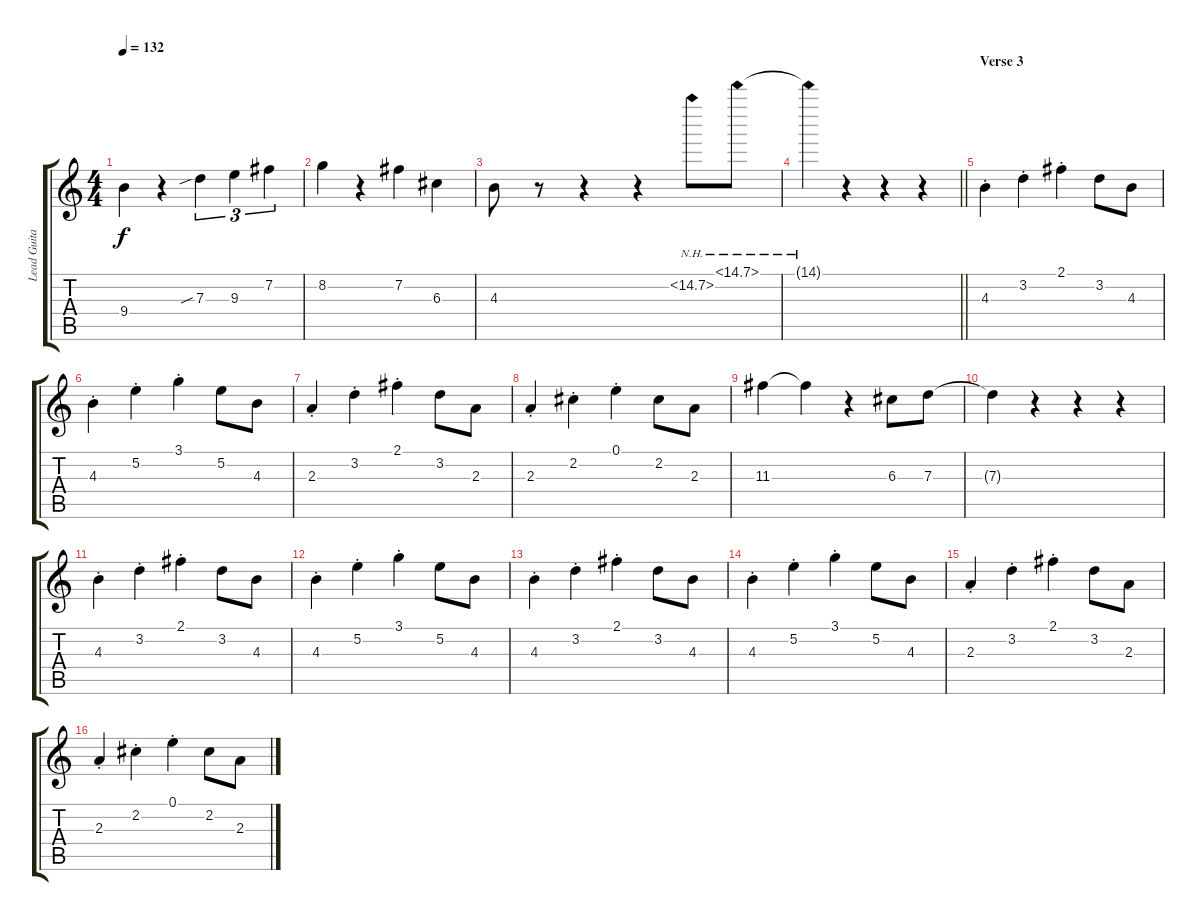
\track ("Lead Guitar" "Lead Guita") {instrument overdrivenguitar}
\staff {score tabs}
\tuning (E4 B3 G3 D3 A2 E2) {hide}
\ts (4 4)
\tempo 132
\clef g2
\ks c
9.4.4{dy f} r.4 7.3{sib}.4{tu (3 2)} 9.3.4{tu (3 2)} 7.2.4{tu (3 2)} |
8.2.4 r.4 7.2.4 6.3.4 |
4.3.8 r.8 r.4 r.4 14.2{nh}.8 14.1{nh}.8 |
\barLineRight lightlight
14.1{nh t}.4 r.4 r.4 r.4 |
\section ("" "Verse 3")
4.3{st}.4 3.2{st}.4 2.1{st}.4 3.2.8 4.3.8 |
4.3{st}.4 5.2{st}.4 3.1{st}.4 5.2.8 4.3.8 |
2.3{st}.4 3.2{st}.4 2.1{st}.4 3.2.8 2.3.8 |
2.3{st}.4 2.2{st}.4 0.1{st}.4 2.2.8 2.3.8 |
11.3.4 11.3{t}.4 r.4 6.3.8 7.3.8 |
7.3{t}.4 r.4 r.4 r.4 |
4.3{st}.4 3.2{st}.4 2.1{st}.4 3.2.8 4.3.8 |
4.3{st}.4 5.2{st}.4 3.1{st}.4 5.2.8 4.3.8 |
4.3{st}.4 3.2{st}.4 2.1{st}.4 3.2.8 4.3.8 |
4.3{st}.4 5.2{st}.4 3.1{st}.4 5.2.8 4.3.8 |
2.3{st}.4 3.2{st}.4 2.1{st}.4 3.2.8 2.3.8 |
2.3{st}.4 2.2{st}.4 0.1{st}.4 2.2.8 2.3.8
